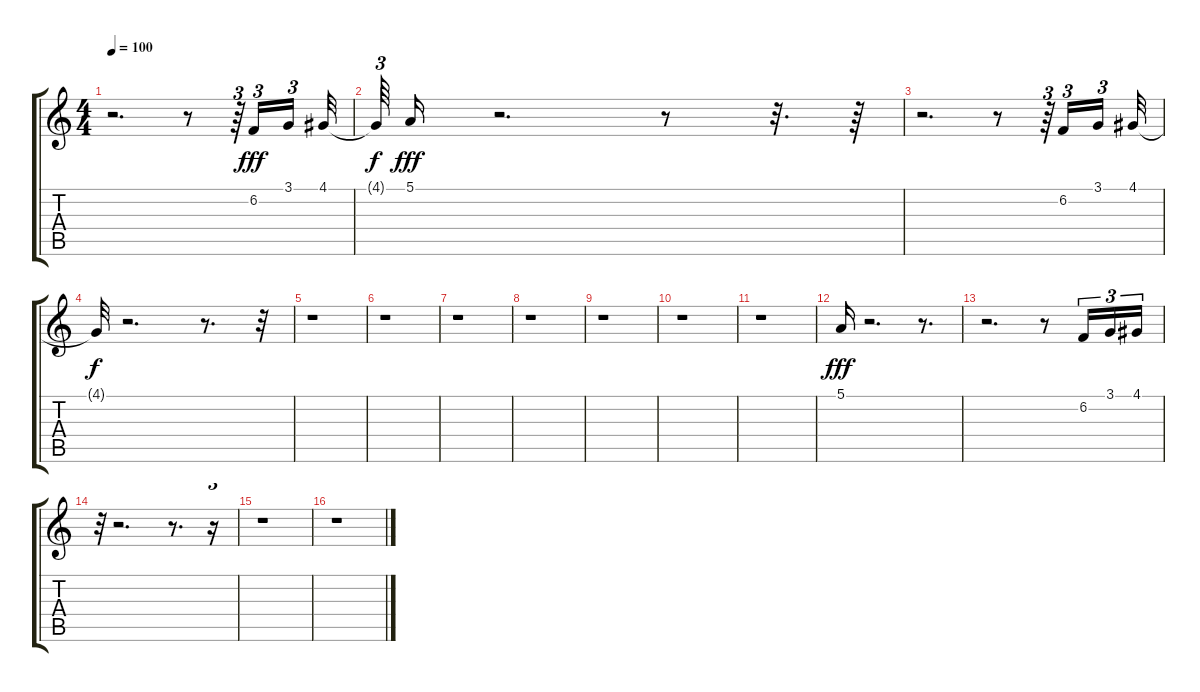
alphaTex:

\track "" {instrument trombone}
\staff {score tabs}
\tuning (E4 B3 G3 D3 A2 E2) {hide}
\ts (4 4)
\tempo 100
\clef g2
\ks c
r.2{d dy fff} r.8 r.64{tu (3 2)} 6.2.16{tu (3 2)} 3.1.16{tu (3 2) beam splitsecondary} 4.1.32 |
4.1{t}.64{tu (3 2) dy f} 5.1.16{dy fff} r.2{d} r.8 r.32{d} r.64 |
r.2{d} r.8 r.64{tu (3 2)} 6.2.16{tu (3 2)} 3.1.16{tu (3 2) beam splitsecondary} 4.1.32 |
4.1{t}.32{dy f} r.2{d} r.8{d} r.32 |
r.1 |
r.1 |
r.1 |
r.1 |
r.1 |
r.1 |
r.1 |
5.1.16{dy fff} r.2{d} r.8{d} |
r.2{d} r.8 6.2.16{tu (3 2)} 3.1.16{tu (3 2)} 4.1.16{tu (3 2)} |
r.32{tu (3 2)} r.2{d} r.8{d} r.16{tu (3 2)} |
r.1 |
r.1
